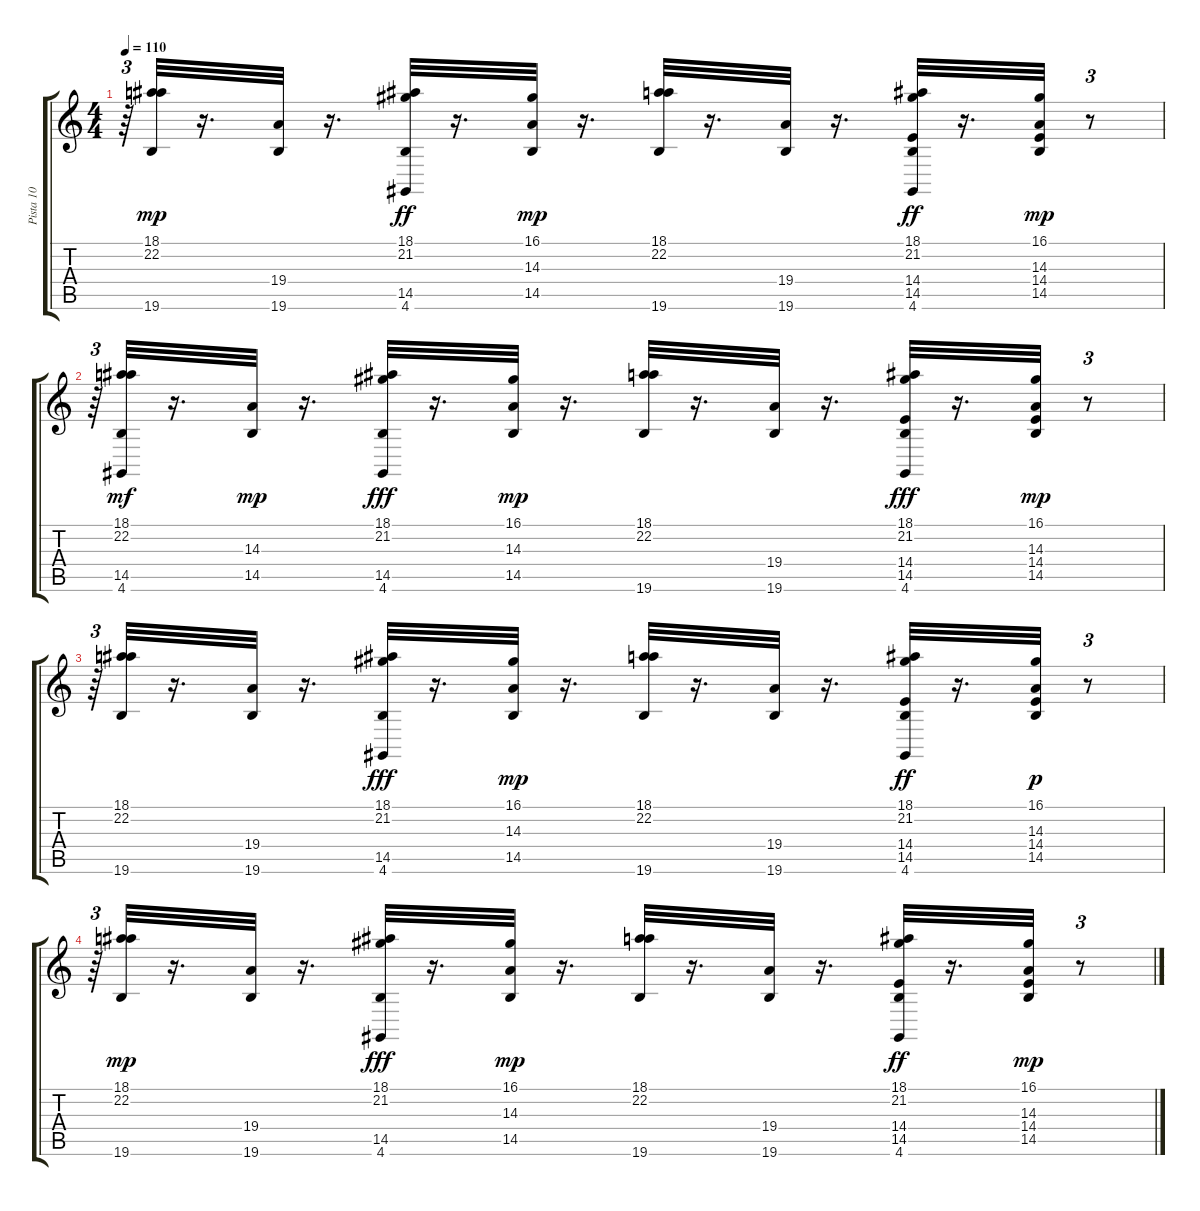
\track ("Pista 10" "Pista 10") {instrument cello}
\staff {score tabs}
\tuning (E4 B3 G3 D3 A2 E2) {hide}
\ts (4 4)
\tempo 110
\clef g2
\ks c
r.64{tu (3 2) dy mp} (18.1 22.2 19.6).32 r.16{d} (19.4 19.6).32 r.16{d} (18.1 21.2 14.5 4.6).32{dy ff} r.16{d} (16.1 14.3 14.5).32{dy mp} r.16{d} (18.1 22.2 19.6).32 r.16{d} (19.4 19.6).32 r.16{d} (18.1 21.2 14.4 14.5 4.6).32{dy ff} r.16{d} (16.1 14.3 14.4 14.5).32{dy mp} r.8{tu (3 2)} |
r.64{tu (3 2)} (18.1 22.2 14.5 4.6).32{dy mf} r.16{d} (14.3 14.5).32{dy mp} r.16{d} (18.1 21.2 14.5 4.6).32{dy fff} r.16{d} (16.1 14.3 14.5).32{dy mp} r.16{d} (18.1 22.2 19.6).32 r.16{d} (19.4 19.6).32 r.16{d} (18.1 21.2 14.4 14.5 4.6).32{dy fff} r.16{d} (16.1 14.3 14.4 14.5).32{dy mp} r.8{tu (3 2)} |
r.64{tu (3 2)} (18.1 22.2 19.6).32 r.16{d} (19.4 19.6).32 r.16{d} (18.1 21.2 14.5 4.6).32{dy fff} r.16{d} (16.1 14.3 14.5).32{dy mp} r.16{d} (18.1 22.2 19.6).32 r.16{d} (19.4 19.6).32 r.16{d} (18.1 21.2 14.4 14.5 4.6).32{dy ff} r.16{d} (16.1 14.3 14.4 14.5).32{dy p} r.8{tu (3 2)} |
r.64{tu (3 2)} (18.1 22.2 19.6).32{dy mp} r.16{d} (19.4 19.6).32 r.16{d} (18.1 21.2 14.5 4.6).32{dy fff} r.16{d} (16.1 14.3 14.5).32{dy mp} r.16{d} (18.1 22.2 19.6).32 r.16{d} (19.4 19.6).32 r.16{d} (18.1 21.2 14.4 14.5 4.6).32{dy ff} r.16{d} (16.1 14.3 14.4 14.5).32{dy mp} r.8{tu (3 2)}
